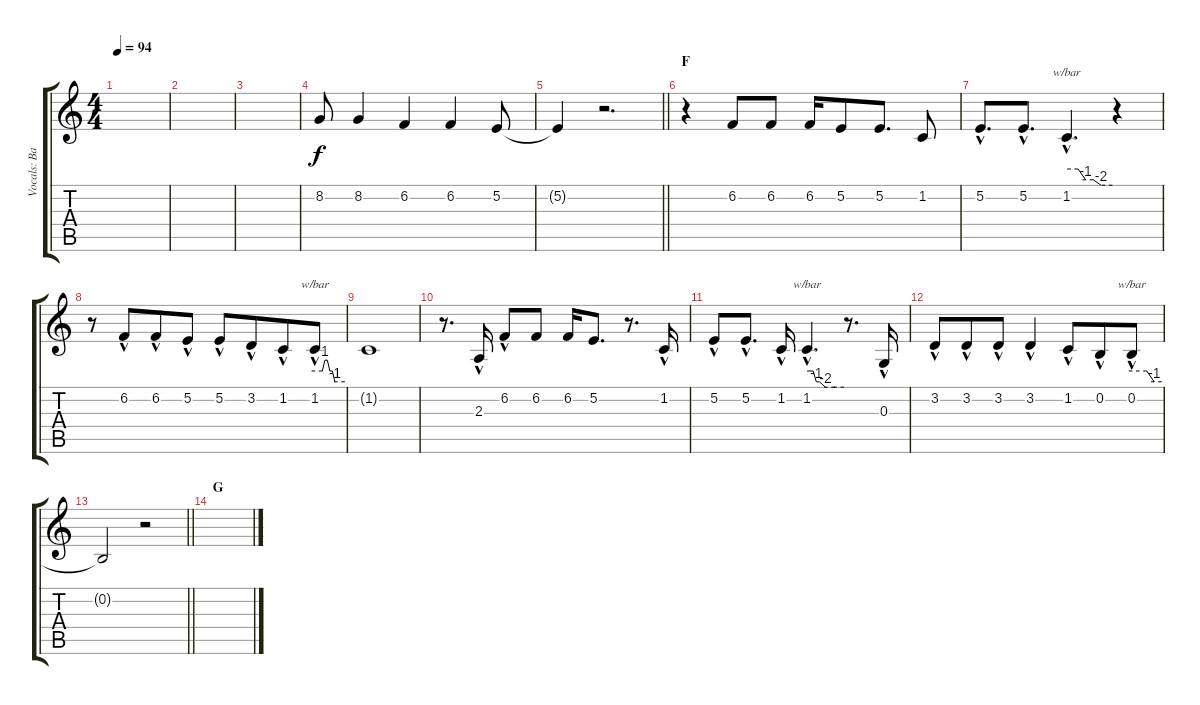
\track ("Vocals: Band" "Vocals: Ba") {instrument choiraahs}
\staff {score tabs}
\tuning (E4 B3 G3 D3 A2 E2) {hide}
\ts (4 4)
\tempo 94
\clef g2
\ks c
|
|
|
8.2.8 8.2.4 6.2.4 6.2.4 5.2.8 |
\barLineRight lightlight
5.2{t}.4 r.2{d} |
\section ("" "F")
r.4 6.2.8 6.2.8 6.2.16 5.2.8 5.2.8{d} 1.2.8 |
5.2{hac}.8{d} 5.2{hac}.8{d} 1.2{hac}.4{d tbe (custom default 0 0 15 0 25 -4 35 -4 45 -8 60 -8)} r.4 |
r.8 6.2{hac}.8{beam merge} 6.2{hac}.8 5.2{hac}.8 5.2{hac}.8 3.2{hac}.8{beam merge} 1.2{hac}.8 1.2{hac}.8{tbe (custom default 0 0 15 0 20 4 25 4 30 0 35 0 40 -4 60 -4)} |
1.2{t}.1 |
r.8{d} 2.3{hac}.16 6.2{hac}.8 6.2.8 6.2.16 5.2.8{d} r.8{d} 1.2{hac}.16 |
5.2{hac}.8 5.2{hac}.8{d} 1.2{hac}.16 1.2{hac}.4{d tbe (custom default 0 0 10 0 15 -4 20 -4 30 -8 45 -8 60 -8)} r.8{d} 0.3{hac}.16 |
3.2{hac}.8 3.2{hac}.8{beam merge} 3.2{hac}.8 3.2{hac}.4 1.2{hac}.8{beam merge} 0.2{hac}.8 0.2{hac}.8{tbe (custom default 0 0 30 0 45 -4 60 -4)} |
\barLineRight lightlight
0.2{t}.2 r.2 |
\section ("" "G")
